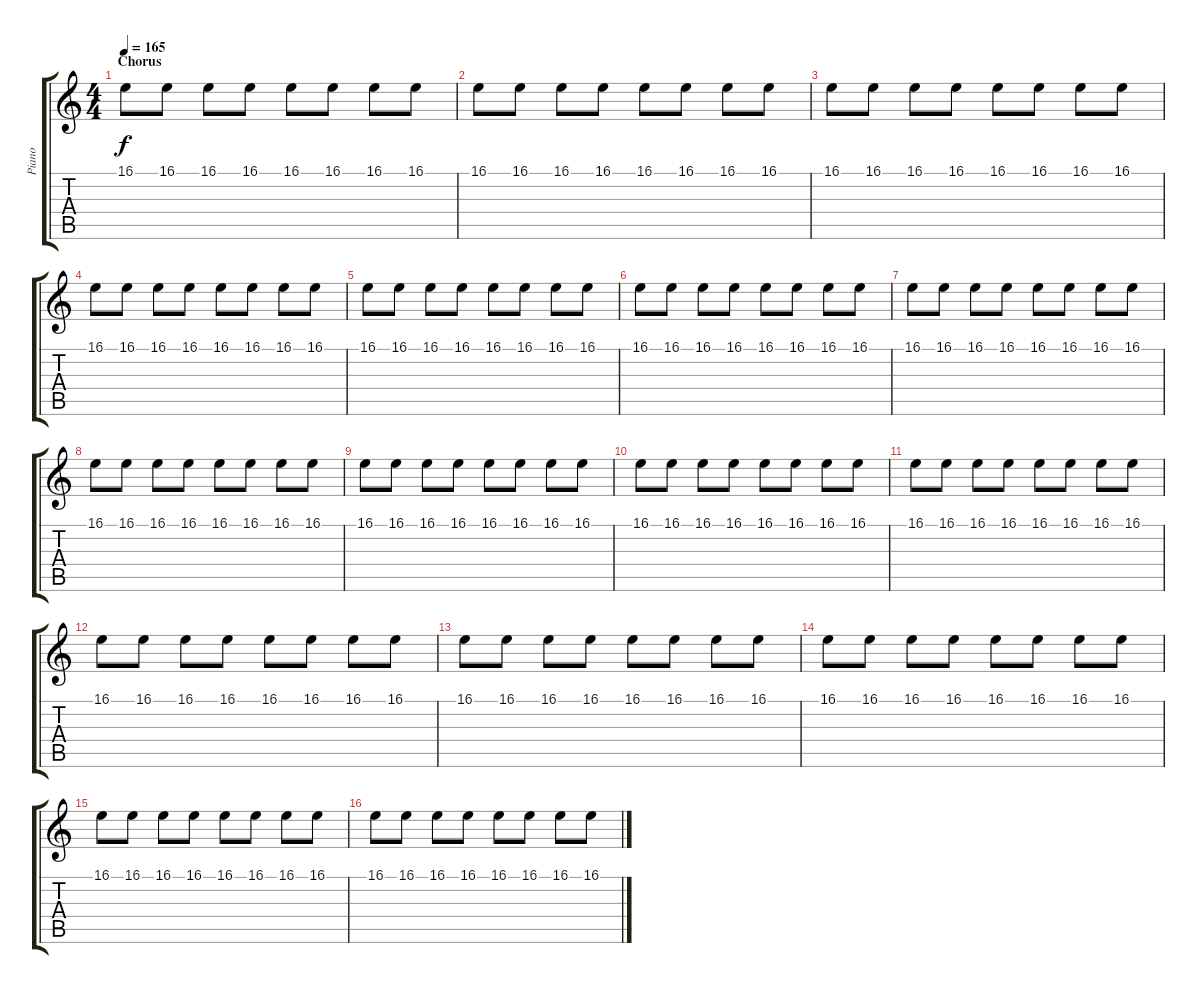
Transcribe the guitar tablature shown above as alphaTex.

\track ("Piano" "Piano") {instrument brightacousticpiano}
\staff {score tabs}
\tuning (C4 G3 Eb3 Bb2 F2 C2) {hide}
\ts (4 4)
\section ("" "Chorus")
\tempo 165
\clef g2
\ks c
16.1.8{dy f} 16.1.8 16.1.8 16.1.8 16.1.8 16.1.8 16.1.8 16.1.8 |
16.1.8 16.1.8 16.1.8 16.1.8 16.1.8 16.1.8 16.1.8 16.1.8 |
16.1.8 16.1.8 16.1.8 16.1.8 16.1.8 16.1.8 16.1.8 16.1.8 |
16.1.8 16.1.8 16.1.8 16.1.8 16.1.8 16.1.8 16.1.8 16.1.8 |
16.1.8 16.1.8 16.1.8 16.1.8 16.1.8 16.1.8 16.1.8 16.1.8 |
16.1.8 16.1.8 16.1.8 16.1.8 16.1.8 16.1.8 16.1.8 16.1.8 |
16.1.8 16.1.8 16.1.8 16.1.8 16.1.8 16.1.8 16.1.8 16.1.8 |
16.1.8 16.1.8 16.1.8 16.1.8 16.1.8 16.1.8 16.1.8 16.1.8 |
16.1.8 16.1.8 16.1.8 16.1.8 16.1.8 16.1.8 16.1.8 16.1.8 |
16.1.8 16.1.8 16.1.8 16.1.8 16.1.8 16.1.8 16.1.8 16.1.8 |
16.1.8 16.1.8 16.1.8 16.1.8 16.1.8 16.1.8 16.1.8 16.1.8 |
16.1.8 16.1.8 16.1.8 16.1.8 16.1.8 16.1.8 16.1.8 16.1.8 |
16.1.8 16.1.8 16.1.8 16.1.8 16.1.8 16.1.8 16.1.8 16.1.8 |
16.1.8 16.1.8 16.1.8 16.1.8 16.1.8 16.1.8 16.1.8 16.1.8 |
16.1.8 16.1.8 16.1.8 16.1.8 16.1.8 16.1.8 16.1.8 16.1.8 |
16.1.8 16.1.8 16.1.8 16.1.8 16.1.8 16.1.8 16.1.8 16.1.8
